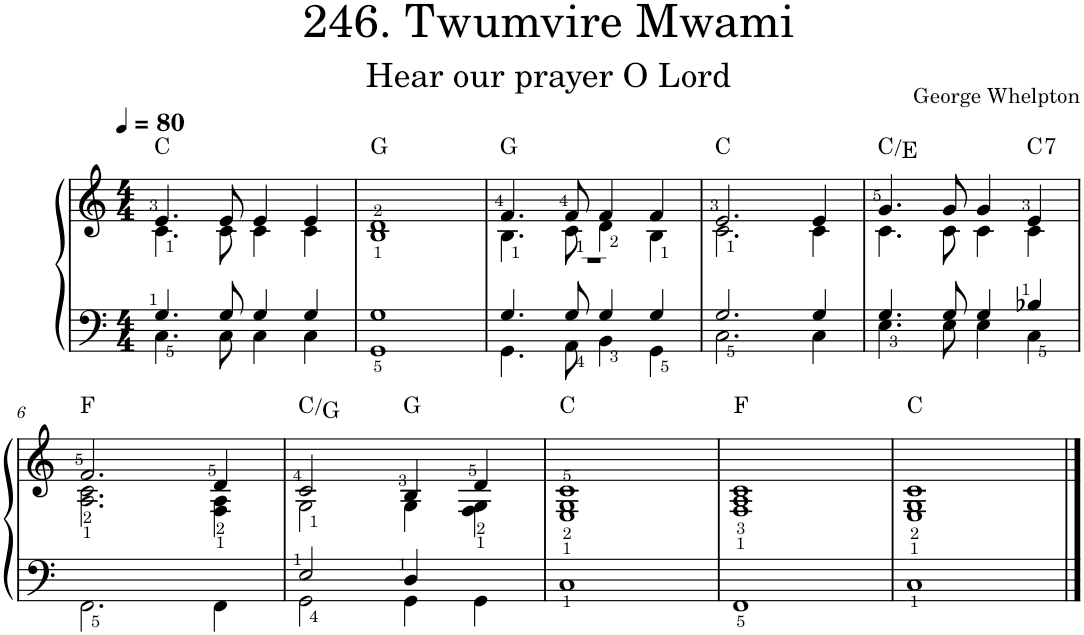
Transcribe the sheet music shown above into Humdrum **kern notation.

**kern	**kern	**harte
*part1	*part1	*part1
*staff2	*staff1	*
*I"Organ	*	*
*I'Org.	*	*
*clefF4	*clefG2	*
*k[]	*k[]	*
*M4/4	*M4/4	*
*MM80	*MM80	*
=1	=1	=1
*^	*^	*
*	*^	*	*	*
1ryy	4.G/	4.C\	4.e/	4.c\	C:maj
.	8G/	8C\	8e/	8c\	.
.	4G/	4C\	4e/	4c\	.
.	4G/	4C\	4e/	4c\	.
=2	=2	=2	=2	=2	=2
1ryy	1G	1GG	1d	1B	G:maj
=3	=3	=3	=3	=3	=3
1r	4.G/	4.GG\	4.f/	4.B\	G:maj
.	8G/	8AA\	8f/	8c\	.
.	4G/	4BB\	4f/	4d\	.
.	4G/	4GG\	4f/	4B\	.
=4	=4	=4	=4	=4	=4
1ryy	2.G/	2.C\	2.e/	2.c\	C:maj
.	4G/	4C\	4e/	4c\	.
=5	=5	=5	=5	=5	=5
1ryy	4.G/	4.E\	4.g/	4.c\	C:maj/3
.	8G/	8E\	8g/	8c\	.
.	4G/	4E\	4g/	4c\	.
!	!	!	!	!	!LO:H:kt=7
.	4B-X/	4C\	4e/	4c\	C:7
*	*v	*v	*	*	*
!!LO:LB:g=z	!!
=6	=6	=6	=6	=6
1ryy	2.FF\	2.f/	2.A\ 2.c\	F:maj
.	4FF\	4d/	4F\ 4A\	.
=7	=7	=7	=7	=7
*	*^	*	*	*
1ryy	2E/	2GG\	2c/	2G\	C:maj/5
.	4D/	4GG\	4B/	4G\	G:maj
.	4ryy	4GG\	4d/	4F\ 4G\	.
*	*v	*v	*	*	*
=8	=8	=8	=8	=8
1ryy	1C	1c	1E 1G	C:maj
=9	=9	=9	=9	=9
1ryy	1FF	1c	1F 1A	F:maj
=10	=10	=10	=10	=10
1ryy	1C	1c	1E 1G	C:maj
*v	*v	*	*	*
*	*v	*v	*
==	==	==
*-	*-	*-
